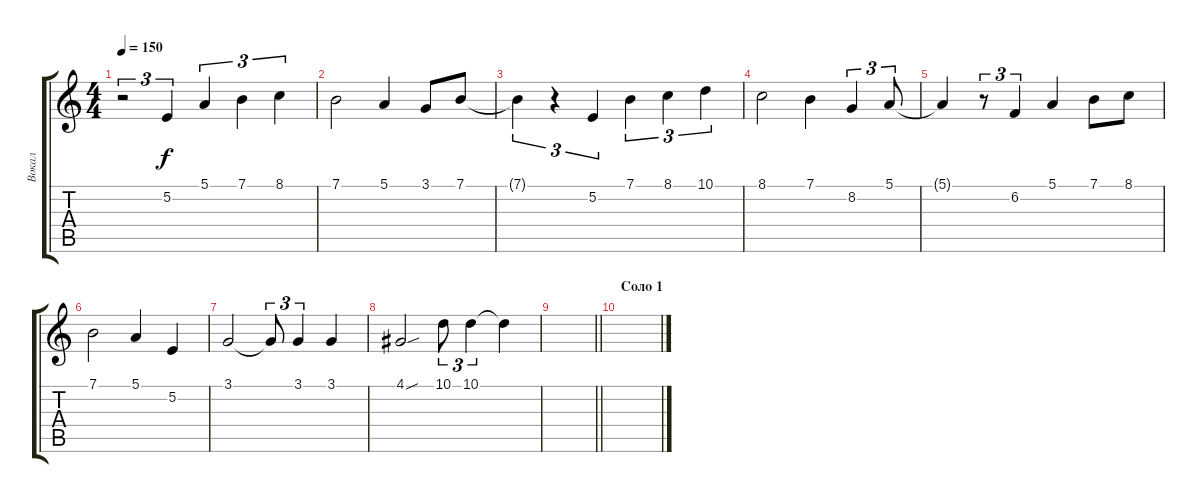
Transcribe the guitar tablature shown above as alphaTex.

\track ("Вокал" "Вокал") {instrument lead1square}
\staff {score tabs}
\tuning (E4 B3 G3 D3 A2 E2) {hide}
\ts (4 4)
\tempo 150
\clef g2
\ks c
r.2{tu (3 2) dy f} 5.2.4{tu (3 2)} 5.1.4{tu (3 2)} 7.1.4{tu (3 2)} 8.1.4{tu (3 2)} |
7.1.2 5.1.4 3.1.8 7.1.8 |
7.1{t}.4{tu (3 2)} r.4{tu (3 2)} 5.2.4{tu (3 2)} 7.1.4{tu (3 2)} 8.1.4{tu (3 2)} 10.1.4{tu (3 2)} |
8.1.2 7.1.4 8.2.4{tu (3 2)} 5.1.8{tu (3 2)} |
5.1{t}.4 r.8{tu (3 2)} 6.2.4{tu (3 2)} 5.1.4 7.1.8 8.1.8 |
7.1.2 5.1.4 5.2.4 |
3.1.2 3.1{t}.8{tu (3 2)} 3.1.4{tu (3 2)} 3.1.4 |
4.1{sou}.2 10.1.8{tu (3 2)} 10.1.4{tu (3 2)} 10.1{t}.4 |
\barLineRight lightlight
|
\section ("" "Соло 1")
